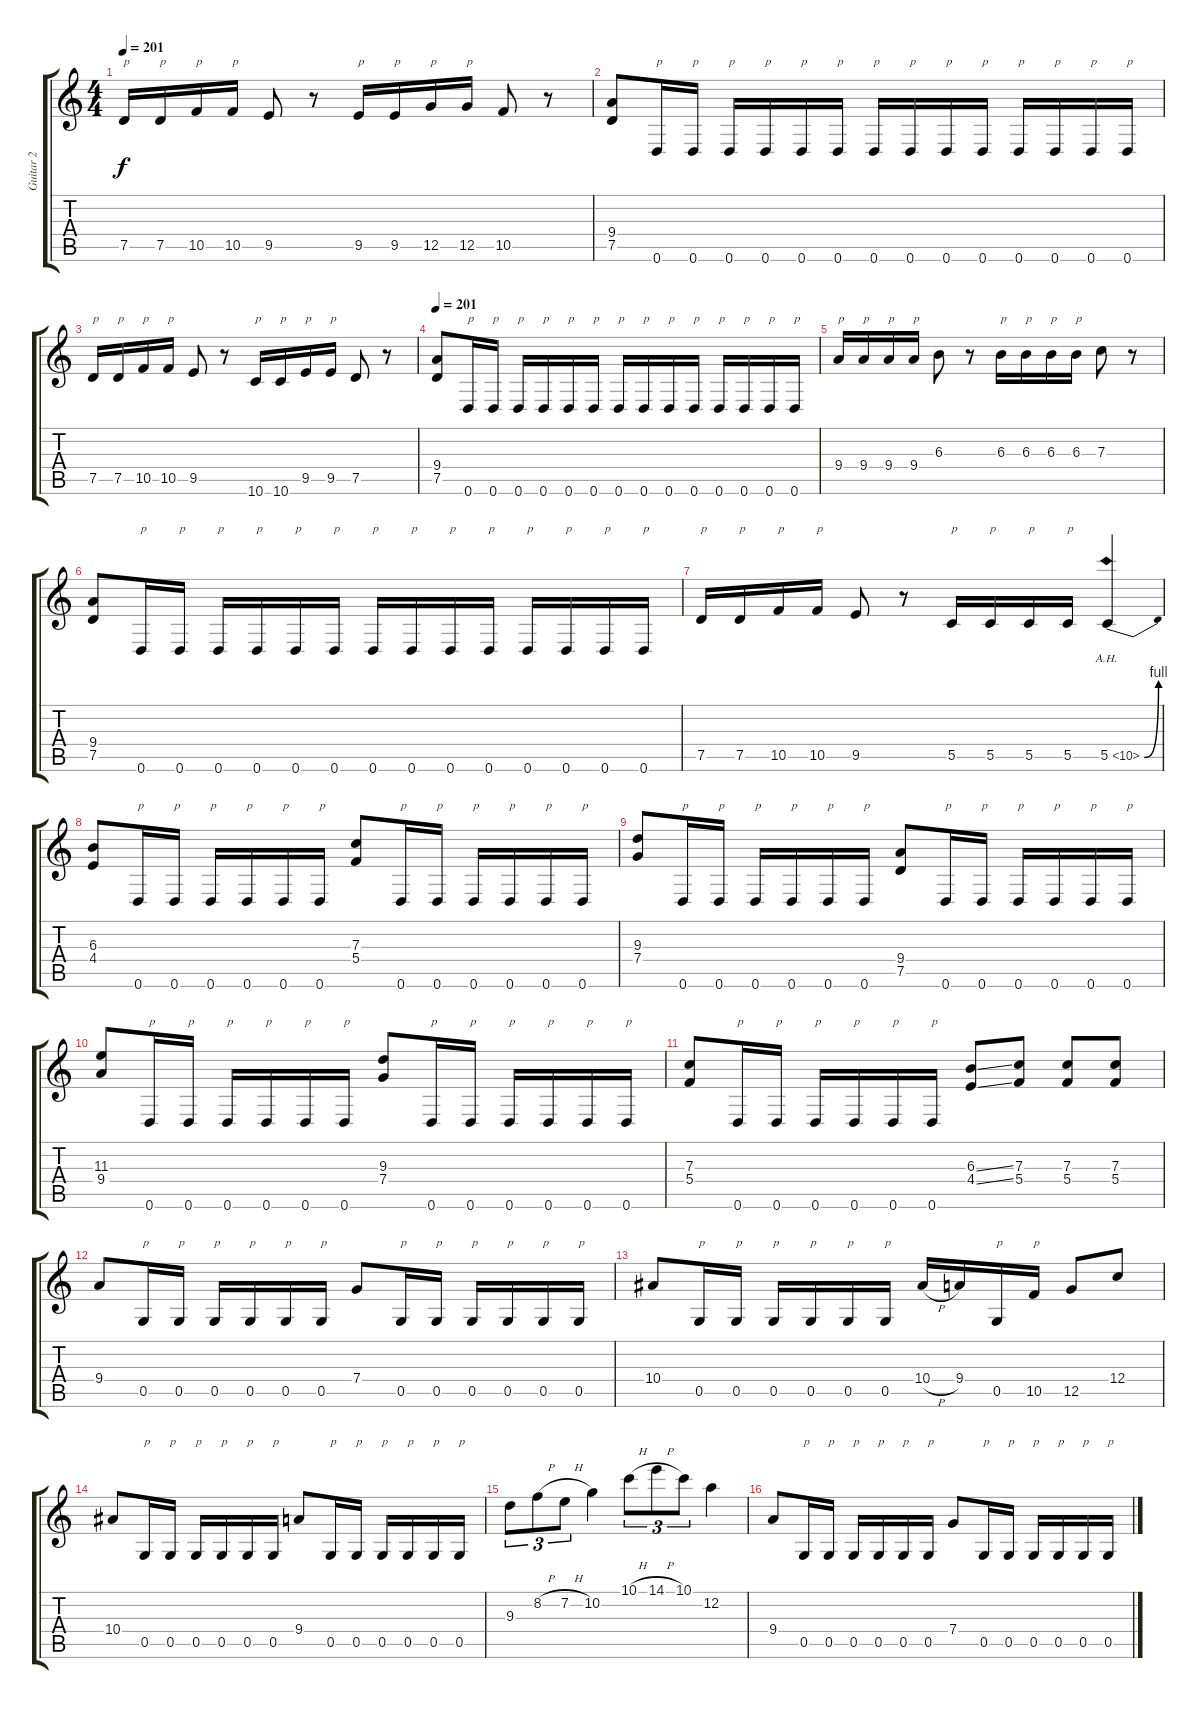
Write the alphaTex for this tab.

\track ("Guitar 2" "Guitar 2") {instrument distortionguitar}
\staff {score tabs}
\tuning (D4 A3 F3 C3 G2 D2) {hide}
\ts (4 4)
\tempo 201
\clef g2
\ks c
7.5.16{txt "p" dy f} 7.5.16{txt "p"} 10.5.16{txt "p"} 10.5.16{txt "p"} 9.5.8 r.8 9.5.16{txt "p"} 9.5.16{txt "p"} 12.5.16{txt "p"} 12.5.16{txt "p"} 10.5.8 r.8 |
(9.4 7.5).8 0.6.16{txt "p"} 0.6.16{txt "p"} 0.6.16{txt "p"} 0.6.16{txt "p"} 0.6.16{txt "p"} 0.6.16{txt "p"} 0.6.16{txt "p"} 0.6.16{txt "p"} 0.6.16{txt "p"} 0.6.16{txt "p"} 0.6.16{txt "p"} 0.6.16{txt "p"} 0.6.16{txt "p"} 0.6.16{txt "p"} |
7.5.16{txt "p"} 7.5.16{txt "p"} 10.5.16{txt "p"} 10.5.16{txt "p"} 9.5.8 r.8 10.6.16{txt "p"} 10.6.16{txt "p"} 9.5.16{txt "p"} 9.5.16{txt "p"} 7.5.8 r.8 |
\tempo 201
(9.4 7.5).8 0.6.16{txt "p"} 0.6.16{txt "p"} 0.6.16{txt "p"} 0.6.16{txt "p"} 0.6.16{txt "p"} 0.6.16{txt "p"} 0.6.16{txt "p"} 0.6.16{txt "p"} 0.6.16{txt "p"} 0.6.16{txt "p"} 0.6.16{txt "p"} 0.6.16{txt "p"} 0.6.16{txt "p"} 0.6.16{txt "p"} |
9.4.16{txt "p"} 9.4.16{txt "p"} 9.4.16{txt "p"} 9.4.16{txt "p"} 6.3.8 r.8 6.3.16{txt "p"} 6.3.16{txt "p"} 6.3.16{txt "p"} 6.3.16{txt "p"} 7.3.8 r.8 |
(9.4 7.5).8 0.6.16{txt "p"} 0.6.16{txt "p"} 0.6.16{txt "p"} 0.6.16{txt "p"} 0.6.16{txt "p"} 0.6.16{txt "p"} 0.6.16{txt "p"} 0.6.16{txt "p"} 0.6.16{txt "p"} 0.6.16{txt "p"} 0.6.16{txt "p"} 0.6.16{txt "p"} 0.6.16{txt "p"} 0.6.16{txt "p"} |
7.5.16{txt "p"} 7.5.16{txt "p"} 10.5.16{txt "p"} 10.5.16{txt "p"} 9.5.8 r.8 5.5.16{txt "p"} 5.5.16{txt "p"} 5.5.16{txt "p"} 5.5.16{txt "p"} 5.5{be (bend 0 0 60 4) ah 5}.4 |
(6.3 4.4).8 0.6.16{txt "p"} 0.6.16{txt "p"} 0.6.16{txt "p"} 0.6.16{txt "p"} 0.6.16{txt "p"} 0.6.16{txt "p"} (7.3 5.4).8 0.6.16{txt "p"} 0.6.16{txt "p"} 0.6.16{txt "p"} 0.6.16{txt "p"} 0.6.16{txt "p"} 0.6.16{txt "p"} |
(9.3 7.4).8 0.6.16{txt "p"} 0.6.16{txt "p"} 0.6.16{txt "p"} 0.6.16{txt "p"} 0.6.16{txt "p"} 0.6.16{txt "p"} (9.4 7.5).8 0.6.16{txt "p"} 0.6.16{txt "p"} 0.6.16{txt "p"} 0.6.16{txt "p"} 0.6.16{txt "p"} 0.6.16{txt "p"} |
(11.3 9.4).8 0.6.16{txt "p"} 0.6.16{txt "p"} 0.6.16{txt "p"} 0.6.16{txt "p"} 0.6.16{txt "p"} 0.6.16{txt "p"} (9.3 7.4).8 0.6.16{txt "p"} 0.6.16{txt "p"} 0.6.16{txt "p"} 0.6.16{txt "p"} 0.6.16{txt "p"} 0.6.16{txt "p"} |
(7.3 5.4).8 0.6.16{txt "p"} 0.6.16{txt "p"} 0.6.16{txt "p"} 0.6.16{txt "p"} 0.6.16{txt "p"} 0.6.16{txt "p"} (6.3{ss} 4.4{ss}).8 (7.3 5.4).8 (7.3 5.4).8 (7.3 5.4).8 |
9.4.8 0.5.16{txt "p"} 0.5.16{txt "p"} 0.5.16{txt "p"} 0.5.16{txt "p"} 0.5.16{txt "p"} 0.5.16{txt "p"} 7.4.8 0.5.16{txt "p"} 0.5.16{txt "p"} 0.5.16{txt "p"} 0.5.16{txt "p"} 0.5.16{txt "p"} 0.5.16{txt "p"} |
10.4.8 0.5.16{txt "p"} 0.5.16{txt "p"} 0.5.16{txt "p"} 0.5.16{txt "p"} 0.5.16{txt "p"} 0.5.16{txt "p"} 10.4{h}.16 9.4.16 0.5.16{txt "p"} 10.5.16{txt "p"} 12.5.8 12.4.8 |
10.4.8 0.5.16{txt "p"} 0.5.16{txt "p"} 0.5.16{txt "p"} 0.5.16{txt "p"} 0.5.16{txt "p"} 0.5.16{txt "p"} 9.4.8 0.5.16{txt "p"} 0.5.16{txt "p"} 0.5.16{txt "p"} 0.5.16{txt "p"} 0.5.16{txt "p"} 0.5.16{txt "p"} |
9.3.8{tu (3 2)} 8.2{h}.8{tu (3 2)} 7.2{h}.8{tu (3 2)} 10.2.4 10.1{h}.8{tu (3 2)} 14.1{h}.8{tu (3 2)} 10.1.8{tu (3 2)} 12.2.4 |
9.4.8 0.5.16{txt "p"} 0.5.16{txt "p"} 0.5.16{txt "p"} 0.5.16{txt "p"} 0.5.16{txt "p"} 0.5.16{txt "p"} 7.4.8 0.5.16{txt "p"} 0.5.16{txt "p"} 0.5.16{txt "p"} 0.5.16{txt "p"} 0.5.16{txt "p"} 0.5.16{txt "p"}
